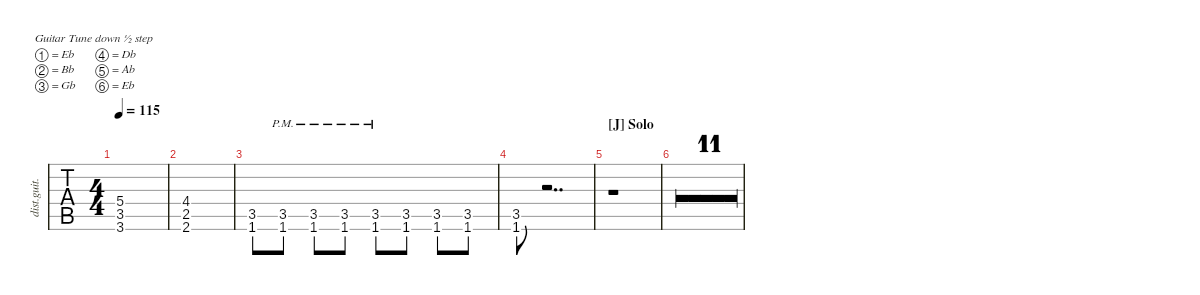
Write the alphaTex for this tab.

\defaultSystemsLayout 4
\hideDynamics
\bracketExtendMode nobrackets
\otherSystemsTrackNameOrientation horizontal
\track ("Rhythm Guitar 2 (James)" "dist.guit.") {multiBarRest instrument distortionguitar}
\staff {tabs}
\tuning (Eb4 Bb3 Gb3 Db3 Ab2 Eb2)
\ts (4 4)
\tempo 115
\clef g2
\ks c
(3.6{acc #} 3.5 5.4{acc #}).1{dy mf} |
(2.6 2.5{acc #} 4.4).1 |
(1.6 3.5).8 (1.6{pm} 3.5{pm}).8 (1.6{pm} 3.5{pm}).8 (1.6{pm} 3.5{pm}).8 (1.6{pm} 3.5{pm}).8 (1.6 3.5).8 (1.6 3.5).8 (1.6 3.5).8 |
(1.6 3.5).8 r.2{dd} |
\section ("J" "Solo")
r.1 |
r.1 |
r.1 |
r.1 |
r.1 |
r.1 |
r.1 |
r.1 |
r.1 |
r.1 |
r.1 |
r.1
